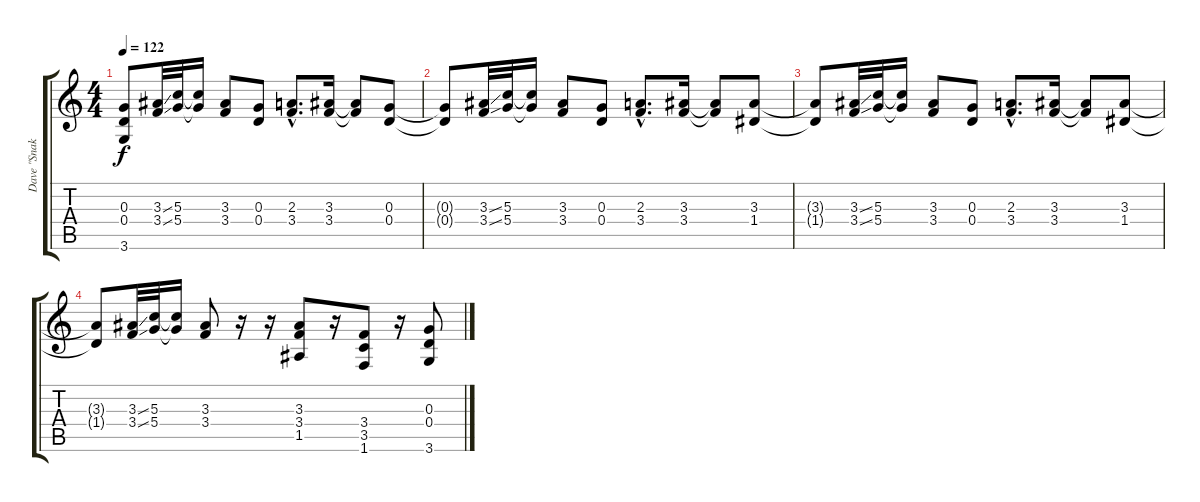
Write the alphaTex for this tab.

\track ("Dave \"Snake\" Sabo - Guitar" "Dave \"Snak") {instrument distortionguitar}
\staff {score tabs}
\tuning (E4 B3 G3 D3 A2 E2) {hide}
\ts (4 4)
\tempo 122
\clef g2
\ks c
(0.3{t} 0.4{t} 3.6{t}).8{dy f} (3.3{ss} 3.4{ss}).32 (5.3 5.4).32 (5.3{t} 5.4{t}).16 (3.3 3.4).8 (0.3 0.4).8 (2.3{hac} 3.4{hac}).8{d} (3.3 3.4).16 (3.3{t} 3.4{t}).8 (0.3 0.4).8 |
(0.3{t} 0.4{t}).8 (3.3{ss} 3.4{ss}).32 (5.3 5.4).32 (5.3{t} 5.4{t}).16 (3.3 3.4).8 (0.3 0.4).8 (2.3{hac} 3.4{hac}).8{d} (3.3 3.4).16 (3.3{t} 3.4{t}).8 (3.3 1.4).8 |
(3.3{t} 1.4{t}).8 (3.3{ss} 3.4{ss}).32 (5.3 5.4).32 (5.3{t} 5.4{t}).16 (3.3 3.4).8 (0.3 0.4).8 (2.3{hac} 3.4{hac}).8{d} (3.3 3.4).16 (3.3{t} 3.4{t}).8 (3.3 1.4).8 |
(3.3{t} 1.4{t}).8 (3.3{ss} 3.4{ss}).32 (5.3 5.4).32 (5.3{t} 5.4{t}).16 (3.3 3.4).8 r.16 r.16 (3.3 3.4 1.5).8 r.16 (3.4 3.5 1.6).8 r.16 (0.3 0.4 3.6).8
